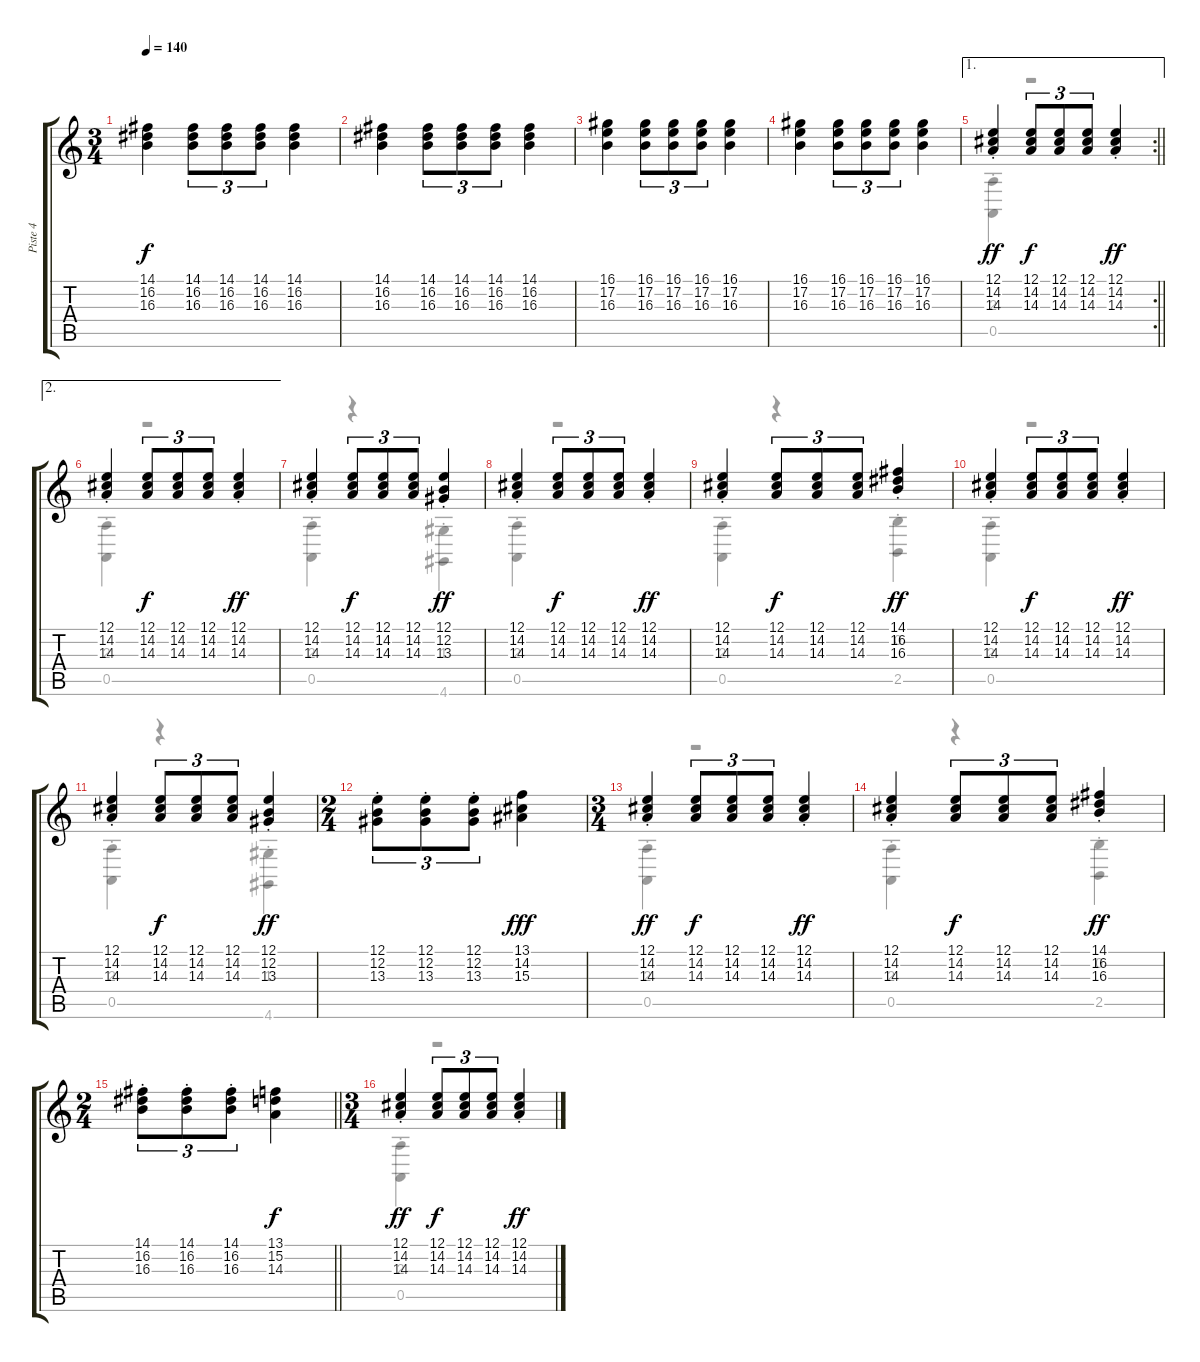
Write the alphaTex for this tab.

\track ("Piste 4" "Piste 4") {instrument stringensemble1}
\staff {score tabs}
\tuning (E4 B3 G3 D3 A2 E2) {hide}
\voice
\ts (3 4)
\tempo 140
\clef g2
\ks c
(14.1 16.2 16.3).4{dy f} (14.1 16.2 16.3).8{tu (3 2)} (14.1 16.2 16.3).8{tu (3 2)} (14.1 16.2 16.3).8{tu (3 2)} (14.1 16.2 16.3).4 |
(14.1 16.2 16.3).4 (14.1 16.2 16.3).8{tu (3 2)} (14.1 16.2 16.3).8{tu (3 2)} (14.1 16.2 16.3).8{tu (3 2)} (14.1 16.2 16.3).4 |
(16.1 17.2 16.3).4 (16.1 17.2 16.3).8{tu (3 2)} (16.1 17.2 16.3).8{tu (3 2)} (16.1 17.2 16.3).8{tu (3 2)} (16.1 17.2 16.3).4 |
(16.1 17.2 16.3).4 (16.1 17.2 16.3).8{tu (3 2)} (16.1 17.2 16.3).8{tu (3 2)} (16.1 17.2 16.3).8{tu (3 2)} (16.1 17.2 16.3).4 |
\ae 1
\rc 2
\barLineRight lightlight
(12.1{st} 14.2{st} 14.3{st}).4{dy ff} (12.1 14.2 14.3).8{tu (3 2) dy f} (12.1 14.2 14.3).8{tu (3 2)} (12.1 14.2 14.3).8{tu (3 2)} (12.1{st} 14.2{st} 14.3{st}).4{dy ff} |
\ae 2
\section ("" "")
(12.1{st} 14.2{st} 14.3{st}).4 (12.1 14.2 14.3).8{tu (3 2) dy f} (12.1 14.2 14.3).8{tu (3 2)} (12.1 14.2 14.3).8{tu (3 2)} (12.1{st} 14.2{st} 14.3{st}).4{dy ff} |
(12.1{st} 14.2{st} 14.3{st}).4 (12.1 14.2 14.3).8{tu (3 2) dy f} (12.1 14.2 14.3).8{tu (3 2)} (12.1 14.2 14.3).8{tu (3 2)} (12.1{st} 12.2{st} 13.3{st}).4{dy ff} |
(12.1{st} 14.2{st} 14.3{st}).4 (12.1 14.2 14.3).8{tu (3 2) dy f} (12.1 14.2 14.3).8{tu (3 2)} (12.1 14.2 14.3).8{tu (3 2)} (12.1{st} 14.2{st} 14.3{st}).4{dy ff} |
(12.1{st} 14.2{st} 14.3{st}).4 (12.1 14.2 14.3).8{tu (3 2) dy f} (12.1 14.2 14.3).8{tu (3 2)} (12.1 14.2 14.3).8{tu (3 2)} (14.1{st} 16.2{st} 16.3{st}).4{dy ff} |
(12.1{st} 14.2{st} 14.3{st}).4 (12.1 14.2 14.3).8{tu (3 2) dy f} (12.1 14.2 14.3).8{tu (3 2)} (12.1 14.2 14.3).8{tu (3 2)} (12.1{st} 14.2{st} 14.3{st}).4{dy ff} |
(12.1{st} 14.2{st} 14.3{st}).4 (12.1 14.2 14.3).8{tu (3 2) dy f} (12.1 14.2 14.3).8{tu (3 2)} (12.1 14.2 14.3).8{tu (3 2)} (12.1{st} 12.2{st} 13.3{st}).4{dy ff} |
\ts (2 4)
(12.1{st} 12.2{st} 13.3{st}).8{tu (3 2)} (12.1{st} 12.2{st} 13.3{st}).8{tu (3 2)} (12.1{st} 12.2{st} 13.3{st}).8{tu (3 2)} (13.1 14.2 15.3).4{dy fff} |
\ts (3 4)
(12.1{st} 14.2{st} 14.3{st}).4{dy ff} (12.1 14.2 14.3).8{tu (3 2) dy f} (12.1 14.2 14.3).8{tu (3 2)} (12.1 14.2 14.3).8{tu (3 2)} (12.1{st} 14.2{st} 14.3{st}).4{dy ff} |
(12.1{st} 14.2{st} 14.3{st}).4 (12.1 14.2 14.3).8{tu (3 2) dy f} (12.1 14.2 14.3).8{tu (3 2)} (12.1 14.2 14.3).8{tu (3 2)} (14.1{st} 16.2{st} 16.3{st}).4{dy ff} |
\ts (2 4)
\barLineRight lightlight
(14.1{st} 16.2{st} 16.3{st}).8{tu (3 2)} (14.1{st} 16.2{st} 16.3{st}).8{tu (3 2)} (14.1{st} 16.2{st} 16.3{st}).8{tu (3 2)} (13.1 15.2 14.3).4{dy f} |
\ts (3 4)
(12.1{st} 14.2{st} 14.3{st}).4{dy ff} (12.1 14.2 14.3).8{tu (3 2) dy f} (12.1 14.2 14.3).8{tu (3 2)} (12.1 14.2 14.3).8{tu (3 2)} (12.1{st} 14.2{st} 14.3{st}).4{dy ff}
\voice
\clef g2
\ottava regular
\simile none
\ks c
|
|
|
|
\barLineRight lightlight
(2.3{st} 0.5{st}).4 r.2 |
(2.3{st} 0.5{st}).4 r.2 |
(2.3{st} 0.5{st}).4 r.4 (1.3{st} 4.6{st}).4 |
(2.3{st} 0.5{st}).4 r.2 |
(2.3{st} 0.5{st}).4 r.4 (0.2{st} 2.5{st}).4 |
(2.3{st} 0.5{st}).4 r.2 |
(2.3{st} 0.5{st}).4 r.4 (1.3{st} 4.6{st}).4 |
|
(2.3{st} 0.5{st}).4 r.2 |
(2.3{st} 0.5{st}).4 r.4 (0.2{st} 2.5{st}).4 |
\barLineRight lightlight
|
(2.3{st} 0.5{st}).4 r.2
